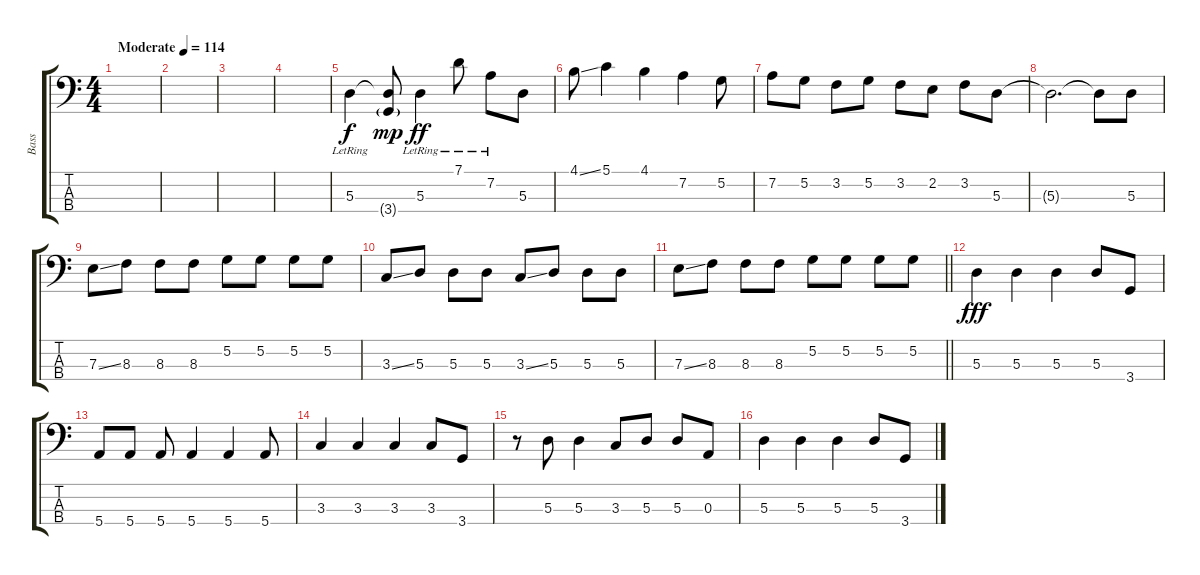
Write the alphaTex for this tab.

\track ("Bass" "Bass") {instrument electricbassfinger}
\staff {score tabs}
\tuning (G2 D2 A1 E1) {hide}
\ts (4 4)
\tempo (114 "Moderate")
\clef f4
\ks c
|
|
|
|
5.3{lr}.4 (5.3{t} 3.4{g}).8{dy mp} 5.3{lr}.4{dy ff} 7.1{lr}.8 7.2{lr}.8 5.3.8 |
4.1{ss}.8 5.1.4 4.1.4 7.2.4 5.2.8 |
7.2.8 5.2.8 3.2.8 5.2.8 3.2.8 2.2.8 3.2.8 5.3.8 |
5.3{t}.2{d} 5.3{t}.8 5.3.8 |
7.3{ss}.8 8.3.8 8.3.8 8.3.8 5.2.8 5.2.8 5.2.8 5.2.8 |
3.3{ss}.8 5.3.8 5.3.8 5.3.8 3.3{ss}.8 5.3.8 5.3.8 5.3.8 |
\barLineRight lightlight
7.3{ss}.8 8.3.8 8.3.8 8.3.8 5.2.8 5.2.8 5.2.8 5.2.8 |
5.3.4{dy fff} 5.3.4 5.3.4 5.3.8 3.4.8 |
5.4.8 5.4.8 5.4.8 5.4.4 5.4.4 5.4.8 |
3.3.4 3.3.4 3.3.4 3.3.8 3.4.8 |
r.8 5.3.8 5.3.4 3.3.8 5.3.8 5.3.8 0.3.8 |
5.3.4 5.3.4 5.3.4 5.3.8 3.4.8
